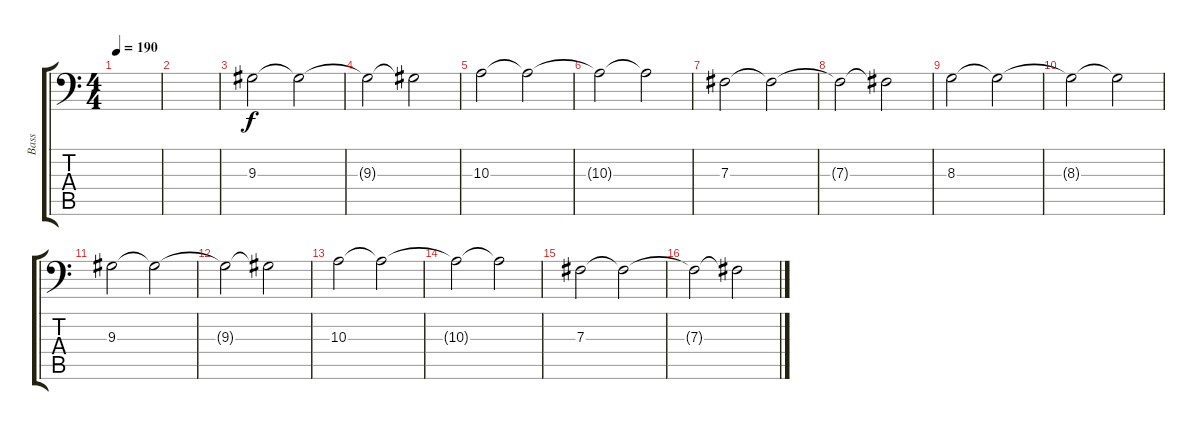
\track ("Bass" "Bass") {instrument electricbasspick}
\staff {score tabs}
\tuning (A2 E2 B1 Gb1 Db1 Ab0) {hide}
\ts (4 4)
\tempo 190
\clef f4
\ks c
|
|
9.3.2 9.3{t}.2 |
9.3{t}.2 9.3{t}.2 |
10.3.2 10.3{t}.2 |
10.3{t}.2 10.3{t}.2 |
7.3.2 7.3{t}.2 |
7.3{t}.2 7.3{t}.2 |
8.3.2 8.3{t}.2 |
8.3{t}.2 8.3{t}.2 |
9.3.2 9.3{t}.2 |
9.3{t}.2 9.3{t}.2 |
10.3.2 10.3{t}.2 |
10.3{t}.2 10.3{t}.2 |
7.3.2 7.3{t}.2 |
7.3{t}.2 7.3{t}.2
